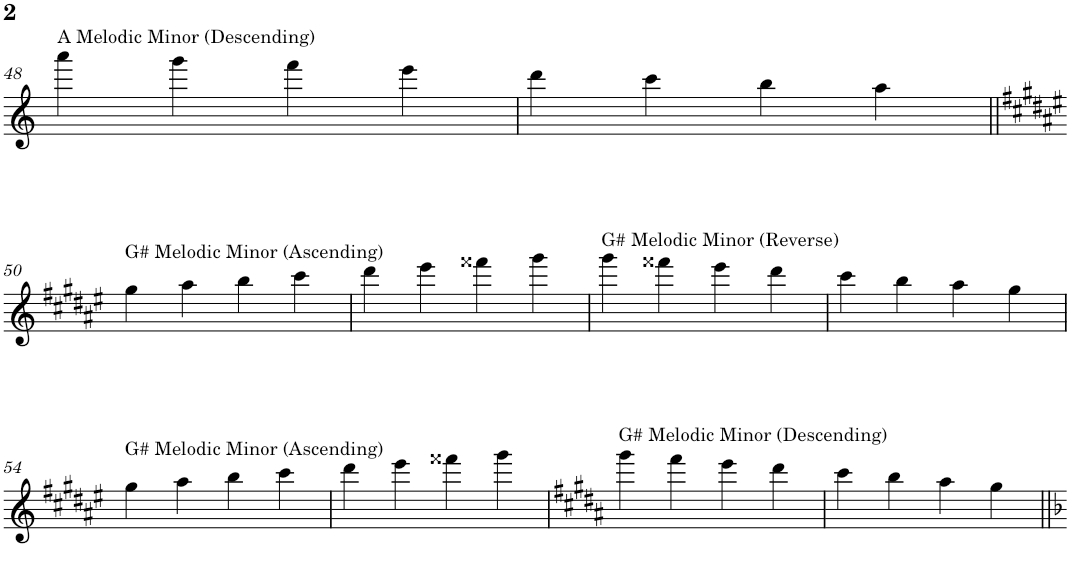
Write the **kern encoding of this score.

**kern
*part1
*staff1
*I"Alto Saxophone
*I'A. Sax.
!!LO:PB:g=z
*clefG2
*Trd5c9
*k[]
*M4/4
=48
!LO:TX:a:t=A Melodic Minor (Descending)
4aaa\
4ggg\
4fff\
4eee\
=49
4ddd\
4ccc\
4bb\
4aa\
!!LO:LB:g=z
=50||
*k[f#c#g#d#a#e#]
!LO:TX:a:t=G# Melodic Minor (Ascending)
4gg#\
4aa#\
4bb\
4ccc#\
=51
4ddd#\
4eee#\
4fff##X\
4ggg#\
=52
!LO:TX:a:t=G# Melodic Minor (Reverse)
4ggg#\
4fff##X\
4eee#\
4ddd#\
=53
4ccc#\
4bb\
4aa#\
4gg#\
!!LO:LB:g=z
=54
!LO:TX:a:t=G# Melodic Minor (Ascending)
4gg#\
4aa#\
4bb\
4ccc#\
=55
4ddd#\
4eee#\
4fff##X\
4ggg#\
=56
*k[f#c#g#d#a#]
!LO:TX:a:t=G# Melodic Minor (Descending)
4ggg#\
4fff#\
4eee\
4ddd#\
=57
4ccc#\
4bb\
4aa#\
4gg#\
=||
*-
